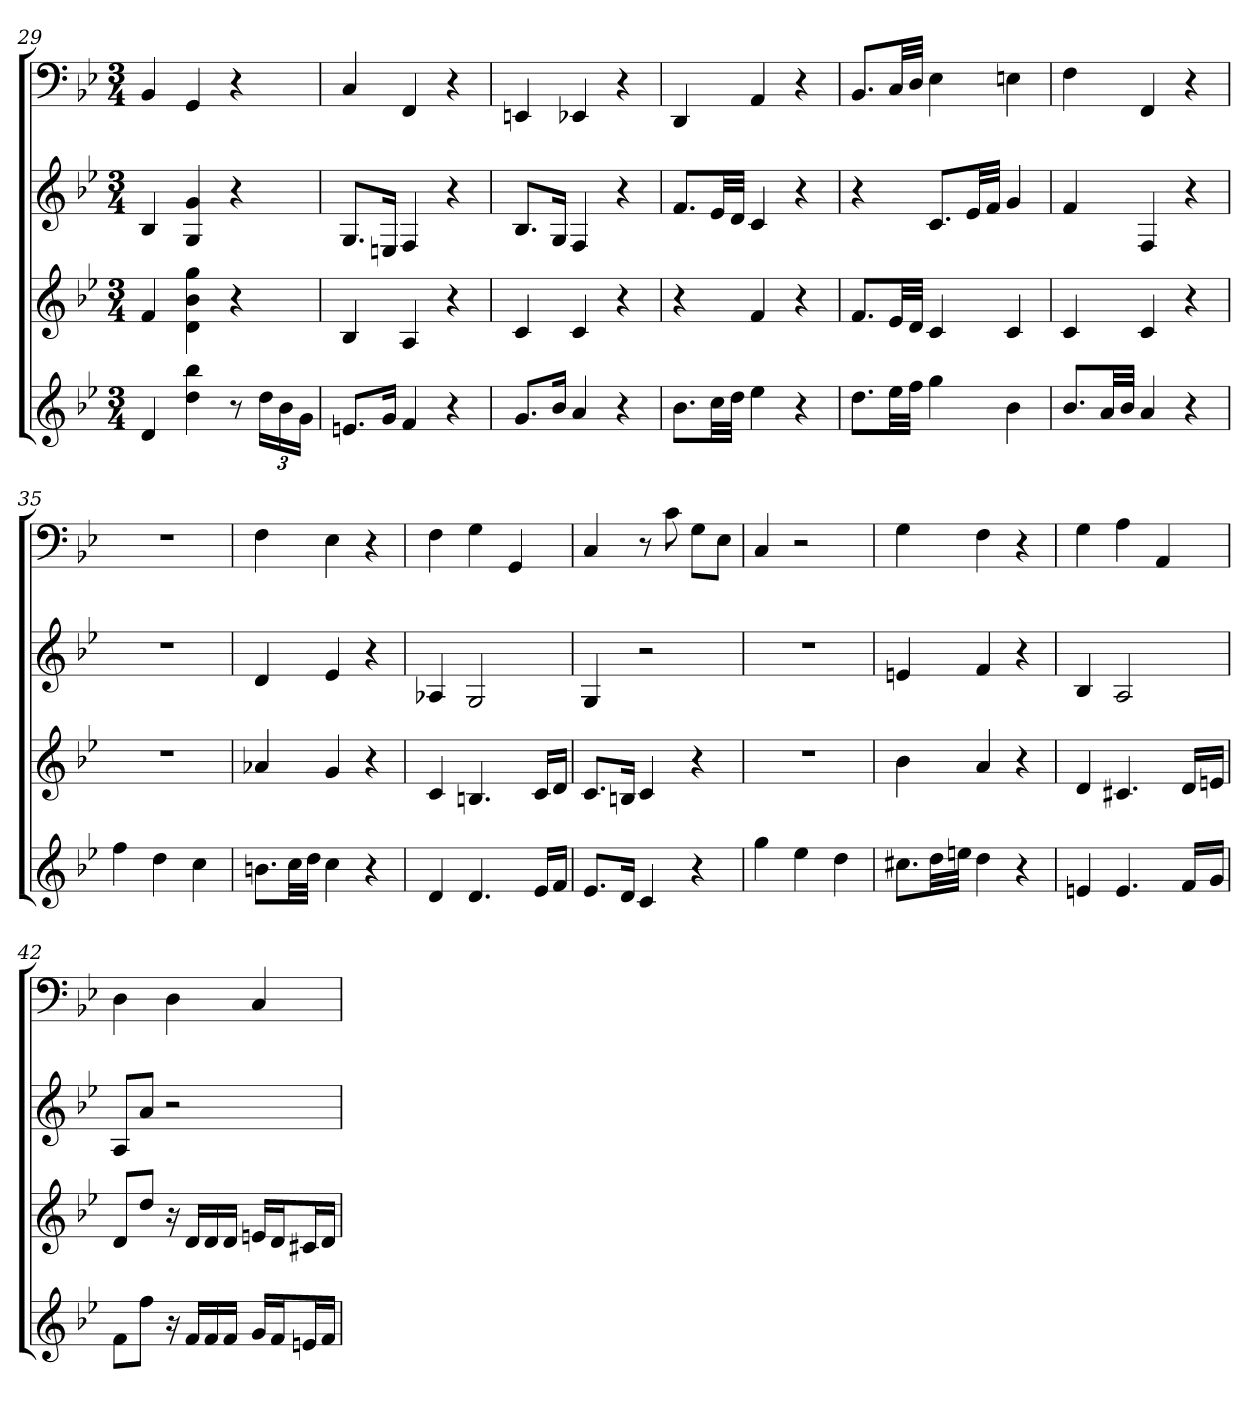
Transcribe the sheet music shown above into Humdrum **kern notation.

**kern	**kern	**kern	**kern
*part4	*part3	*part2	*part1
*staff4	*staff3	*staff2	*staff1
*k[b-e-]	*k[b-e-]	*k[b-e-]	*k[b-e-]
*B-:	*B-:	*B-:	*B-:
*M3/4	*M3/4	*M3/4	*M3/4
=29	=29	=29	=29
4d	4f	4B-	4BB-
4dd 4bb-	4d 4b- 4gg	4G 4g	4GG
8r	4r	4r	4r
24ddLL	.	.	.
24b-	.	.	.
24gJJ	.	.	.
=30	=30	=30	=30
8.enL	4B-	8.GL	4C
16gJk	.	16EnJk	.
4f	4A	4F	4FF
4r	4r	4r	4r
=31	=31	=31	=31
8.gL	4c	8.B-L	4EEn
16b-Jk	.	16GJk	.
4a	4c	4F	4EE-X
4r	4r	4r	4r
=32	=32	=32	=32
8.b-L	4r	8.fL	4DD
32ccLL	.	32e-LL	.
32ddJJJ	.	32dJJJ	.
4ee-	4f	4c	4AA
4r	4r	4r	4r
=33	=33	=33	=33
8.ddL	8.fL	4r	8.BB-L
32ee-LL	32e-LL	.	32CLL
32ffJJJ	32dJJJ	.	32DJJJ
4gg	4c	8.cL	4E-
.	.	32e-LL	.
.	.	32fJJJ	.
4b-	4c	4g	4En
=34	=34	=34	=34
8.b-L	4c	4f	4F
32aLL	.	.	.
32b-JJJ	.	.	.
4a	4c	4F	4FF
4r	4r	4r	4r
=35	=35	=35	=35
4ff	2.r	2.r	2.r
4dd	.	.	.
4cc	.	.	.
=36	=36	=36	=36
8.bnL	4a-X	4d	4F
32ccLL	.	.	.
32ddJJJ	.	.	.
4cc	4g	4e-	4E-
4r	4r	4r	4r
=37	=37	=37	=37
4d	4c	4A-X	4F
4.d	4.Bn	2G	4G
.	.	.	4GG
16e-LL	16cLL	.	.
16fJJ	16dJJ	.	.
=38	=38	=38	=38
8.e-L	8.cL	4G	4C
16dJk	16BnJk	.	.
4c	4c	2r	8r
.	.	.	8c
4r	4r	.	8GL
.	.	.	8E-J
=39	=39	=39	=39
4gg	2.r	2.r	4C
4ee-	.	.	2r
4dd	.	.	.
=40	=40	=40	=40
8.cc#XL	4b-	4en	4G
32ddLL	.	.	.
32eenJJJ	.	.	.
4dd	4a	4f	4F
4r	4r	4r	4r
=41	=41	=41	=41
4en	4d	4B-	4G
4.e	4.c#X	2A	4A
.	.	.	4AA
16fLL	16dLL	.	.
16gJJ	16enJJ	.	.
=42	=42	=42	=42
8fL	8dL	8AL	4D
8ffJ	8ddJ	8aJ	.
16r	16r	2r	4D
16fLL	16dLL	.	.
16f	16d	.	.
16fJJ	16dJJ	.	.
16gLL	16enLL	.	4C
16fJ	16dJ	.	.
16enL	16c#XL	.	.
16fJJ	16dJJ	.	.
=	=	=	=
*-	*-	*-	*-
